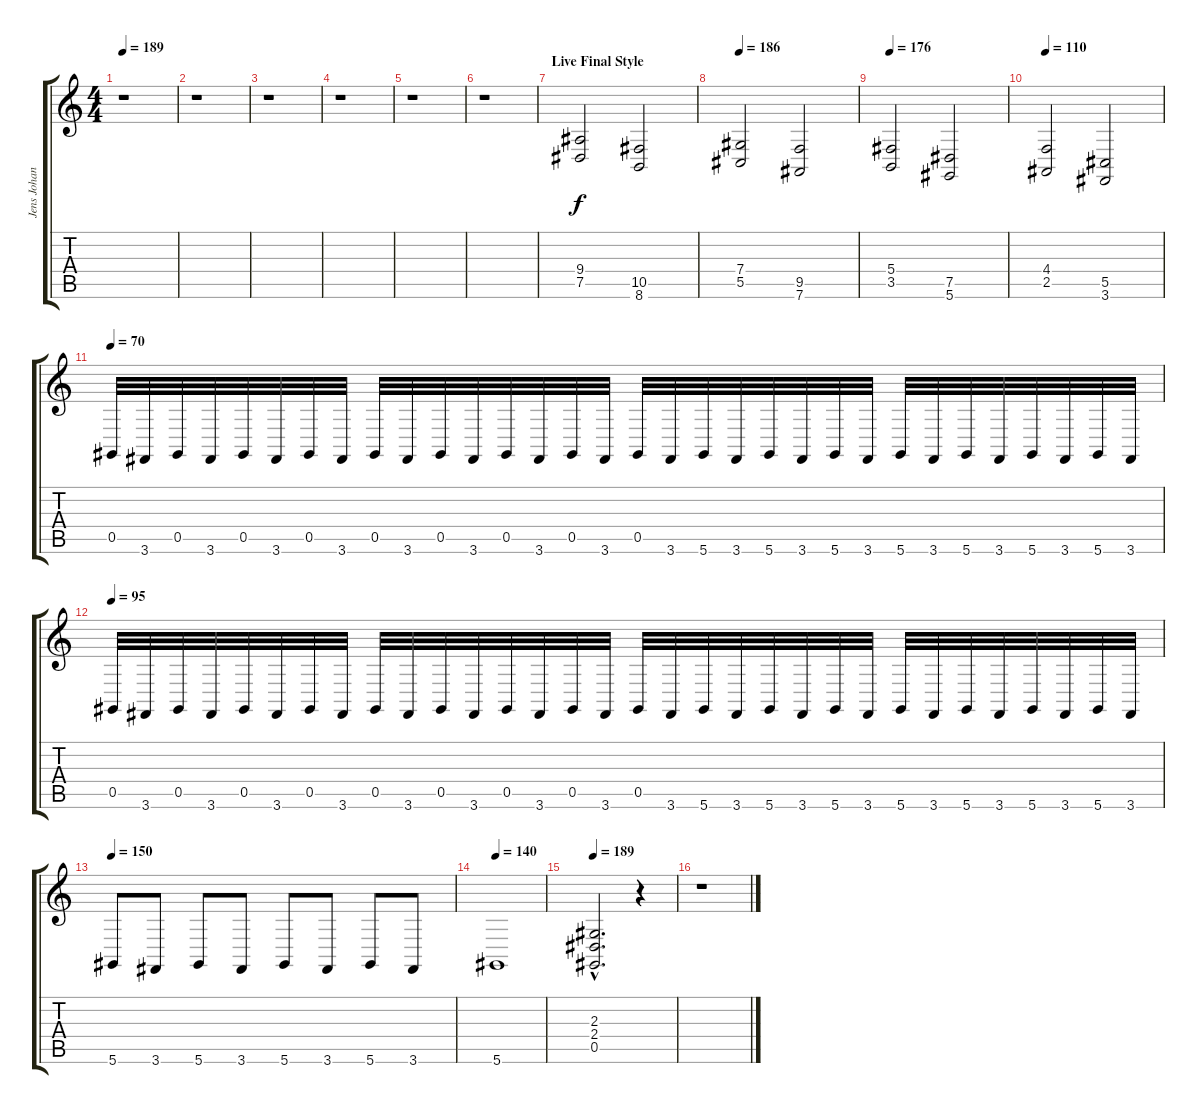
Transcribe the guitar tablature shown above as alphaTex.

\track ("Jens Johansson" "Jens Johan") {instrument harpsichord}
\staff {score tabs}
\tuning (Eb4 Bb3 Gb3 Db3 Ab2 Eb2) {hide}
\ts (4 4)
\tempo 189
\clef g2
\ks c
r.1{dy f} |
r.1 |
r.1 |
r.1 |
r.1 |
r.1 |
\section ("" "Live Final Style")
(9.4 7.5).2 (10.5 8.6).2 |
\tempo 186
(7.4 5.5).2 (9.5 7.6).2 |
\tempo 176
(5.4 3.5).2 (7.5 5.6).2 |
\tempo 110
(4.4 2.5).2 (5.5 3.6).2 |
\tempo 70
0.5.32{volume 11} 3.6.32 0.5.32 3.6.32 0.5.32 3.6.32 0.5.32 3.6.32 0.5.32 3.6.32 0.5.32 3.6.32 0.5.32 3.6.32 0.5.32 3.6.32 0.5.32 3.6.32 5.6.32 3.6.32 5.6.32 3.6.32 5.6.32 3.6.32 5.6.32 3.6.32 5.6.32 3.6.32 5.6.32 3.6.32 5.6.32 3.6.32 |
\tempo 95
0.5.32 3.6.32 0.5.32 3.6.32 0.5.32 3.6.32 0.5.32 3.6.32 0.5.32 3.6.32 0.5.32 3.6.32 0.5.32 3.6.32 0.5.32 3.6.32 0.5.32 3.6.32 5.6.32 3.6.32 5.6.32 3.6.32 5.6.32 3.6.32 5.6.32 3.6.32 5.6.32 3.6.32 5.6.32 3.6.32 5.6.32 3.6.32 |
\tempo 150
5.6.8 3.6.8 5.6.8 3.6.8 5.6.8 3.6.8 5.6.8 3.6.8 |
\tempo 95
\tempo 140
5.6.1 |
\tempo 189
(2.3{hac} 2.4{hac} 0.5{hac}).2{d} r.4 |
r.1
